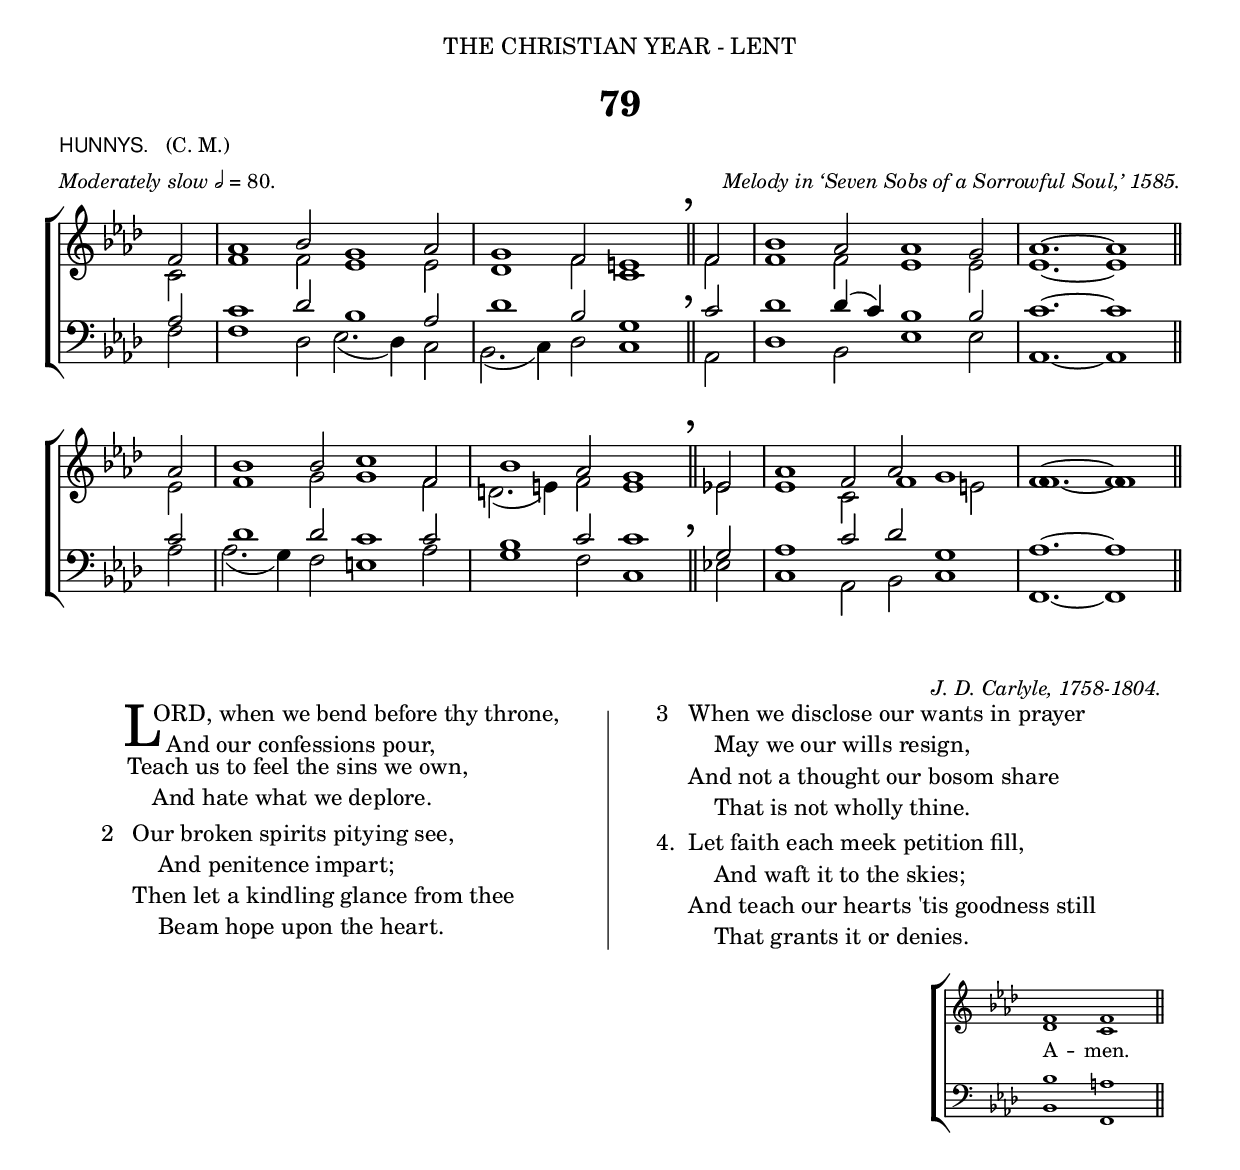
%%%143.png
%%%Hymn 79 Hunnys. Lord, when we bend before thy throne
%%%Version 2

\version "2.10"

\header {
	dedication = \markup { \center-align { \line {  "THE CHRISTIAN YEAR - LENT" } 
					       \hspace #1
						} }	
  title = "79"
			       
  arranger = \markup { \small { \italic "Melody in ‘Seven Sobs of a Sorrowful Soul,’ 1585."} }
  poet = \markup { \small { \sans  "HUNNYS." \hspace #1 \roman { "(C. M.)"} } }
  meter = \markup { \small { \italic {Moderately slow} \fontsize #-5 \general-align #Y #DOWN \note #"2" #1 = 80.} }
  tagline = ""
}

%%%%%%%%%%%%%%%%%%%%%%%%%% Macros
	      
%%generates the breathmarks
breathmark = {	
	      \override Score.RehearsalMark #'break-visibility = #begin-of-line-invisible 
	      \override Score.RehearsalMark #'Y-offset = #'4.0 
	      \override Score.RehearsalMark #'X-offset = #'-0.5
	      \mark \markup { \fontsize #4 ","}
}

%%% merge. Macro to pull note slightly leftwards.  Used to produce those partially merged wholenotes 
merge = \once \override NoteColumn #'force-hshift = #-0.01

%%% Used to pull a note left. Used when a slurred note pair straddles a longer note above when notecolumn force-hshift does not work 		 

straddle =  { \once \override Score.SeparationItem #'padding = #2
              \once \override NoteHead #'X-offset = #-1.0
              \once \override Stem #'X-offset = #-1.0 
}

%%% push a note slightly to the right	      
	      
push = \once \override NoteColumn #'force-hshift = #0.4


%%%%%%%%%%%%%%%%%%%%%%%%%% End of Macro definitions	   
	      
%%% SATB voices

global = {
  \time 6/2
  \key f \minor
  \set Staff.midiInstrument = "church organ"
}

soprano = \relative c' {
  \partial 2 f2 | aes1 bes2 g1 aes2 | g1 f2 e1 \breathmark \bar "||" f2 | bes1 aes2 aes1 g2 | aes1. ~ aes1 \bar "||"
  aes2 | bes1 bes2 c1 f,2 | bes1 aes2 g1 \breathmark \bar "||" ees!2 | aes1 f2 aes2 g1 | 
      \once \override Dots #'transparent = ##t f1. ~ f1 \bar "||"
}

alto = \relative c' {
  c2 | f1 f2 ees1 ees2 | des1 f2 c1 \bar "||" f2 | f1 f2 ees1 ees2 | ees1. ~ ees1 \bar "||"
  ees2 | f1 g2 g1 f2 | \straddle d2.( e4) f2 e1 \bar "||" ees2 | ees1 c2 \push f1 e2 | \merge f1. ~ \merge f1 \bar "||"
}

tenor = \relative c { \clef bass
  aes'2 | c1 des2 bes1 aes2 | des1 bes2 g1 \bar "||" c2 | des1 des4( c4) bes1 bes2 | c1. ~ c1 \bar "||"
  c2 | des1 des2 c1 c2 | bes1 c2 c1 \bar "||" g2 | aes1 c2 des2 g,1 | aes1. ~ aes1 \bar "||"
}

bass = \relative c { \clef bass
  f2 | f1 des2 \straddle ees2.( des4) c2 | \straddle bes2.( c4) des2 c1 \bar "||" aes2 | des1 bes2 ees1 ees2 | aes,1. ~ aes1 \bar "||"
  aes'2 | \straddle aes2.( g4) f2 e1 aes2 | g1 f2 c1 \bar "||" ees!2 | c1 aes2 bes2 c1 | f,1. ~ f1 \bar "||" 
}

#(ly:set-option 'point-and-click #f)

\paper {
  #(set-paper-size "a4")
%  annotate-spacing = ##t
  print-page-number = ##f
  ragged-last-bottom = ##t
  ragged-bottom = ##t
}

\book{

%%% Score block	
	
\score{
\new ChoirStaff	
 <<

	\context Staff = upper << 
	\context Voice = sopranos { \voiceOne \global \soprano }
	\context Voice = altos    {\voiceTwo \global \alto }
	                      >>
	\context Staff = lower <<
	\context Voice = tenors { \voiceOne \global \tenor }
	\context Voice = basses { \voiceTwo \global \bass }
			        >> 
 >>
\layout {
		indent=0
%		\context { \Score timing = ##f }
		\context { \Score \remove "Bar_number_engraver" }
		\context { \Staff \remove "Time_signature_engraver" }
		\context { \Score \remove "Mark_engraver"  }
                \context { \Staff \consists "Mark_engraver"  }
	}

\midi { 
   \context { \Score tempoWholesPerMinute = #(ly:make-moment 80 2) }
       }	
} %%score bracket

%%% Lyrics titles

\markup { \small { \hspace #84 \italic "J. D. Carlyle, 1758-1804."} }

%%% Lyrics in 3 columns,  column 1 (verses), column 2 (a dividing line), column 3 (verses)

\markup { \hspace #4  %%add space as necc. to center the entire block of lyrics
          \column { %%% super column for entire block of lyrics
	    \line { %% a master line of 3 columns, two for lyrics and one column of a separator line
		\column { %% column 1
	                 \column { %%verse 1 is a column of 2 lines  
	                  \line { \hspace #2.2 \column { \lower #2.4 \fontsize #8 "L" }   %%Drop Cap goes here
				  \hspace #-1.4    %% adjust this if other letters are too far from Drop Cap
				  \column  { \raise #0.0 "ORD, when we bend before thy throne,"
			                                "  And our confessions pour," } }  
	                  \line {  \hspace #2.5  %%adjust hspace until this line left edge is flush with Drop Cap
				   \lower  #1.56  %%adjust this until the line spacing looks right
				   \column {   
					   "Teach us to feel the sins we own,"
					   "    And hate what we deplore."
			  		}}
			       
			           } %%% finish verse 1
		        \hspace #1 
           		\line { "2  "
			   \column {	     
				   "Our broken spirits pitying see,"
				   "    And penitence impart;"
				   "Then let a kindling glance from thee"
				   "    Beam hope upon the heart."
			}}
		}  %% finish Page column 1
		
	\hspace #4 %%adds horizontal space columns 1 and 2   
			   
	\column { \filled-box #'(0.0 . 0.1) #'( -22 . 1) #0 }   %%% Column 2. This is the line dviding the columns 1 and 3. 
			   	   
	\hspace #4 %%adds horizontal space between columns 2 and 3	
	
	\column { %%start page column 3		
 
           		\line { "3  "
			  \column {	     
				  "When we disclose our wants in prayer"
				  "    May we our wills resign,"
				  "And not a thought our bosom share"
				  "    That is not wholly thine."
			}}
		        \hspace #1 
           		\line {"4. "
			  \column {	     
				  "Let faith each meek petition fill,"
				  "    And waft it to the skies;"
				  "And teach our hearts 'tis goodness still"
				  "    That grants it or denies."
			}}
	    } %%% end column 3
     } %%% end master-line
   } %%% super column bracket
} %%% lyrics markup bracket

%%% Amen score block
\score{
  \new ChoirStaff
   <<
        \context Staff = upper \with { fontSize = #-3  \override StaffSymbol #'staff-space = #(magstep -2) }  
	                      << 
	\context Voice = "sopranos" { \relative c' { \clef treble \global \voiceOne f1 f1 \bar "||" }}
	\context Voice = "altos"    { \relative c' {  \clef treble \global \voiceTwo des1 c1 \bar "||" }}
	                      >>
			      
	\context Lyrics \lyricsto "altos" { \override LyricText #'font-size = #-1 A -- men. }
	
	\context Staff = lower \with { fontSize = #-3  \override StaffSymbol #'staff-space = #(magstep -2) }  
	                       <<
	\context Voice = "tenors" { \relative c { \clef bass \global \voiceThree bes'1 a1 \bar "||" }}
	\context Voice = "basses" { \relative c { \clef bass \global \voiceFour  bes1 f1 \bar "||" }}
			        >> 
  >>			      
\header { breakbefore = ##f piece = " " opus = " " }
\layout { 
	\context { \Score timing = ##f }
	ragged-right = ##t
	indent = 15\cm
	\context { \Staff \remove Time_signature_engraver }

       }

%%% Amen midi       
\midi { \context { \Score tempoWholesPerMinute = #(ly:make-moment 80 2) }}   
       
}  

} %%book bracket